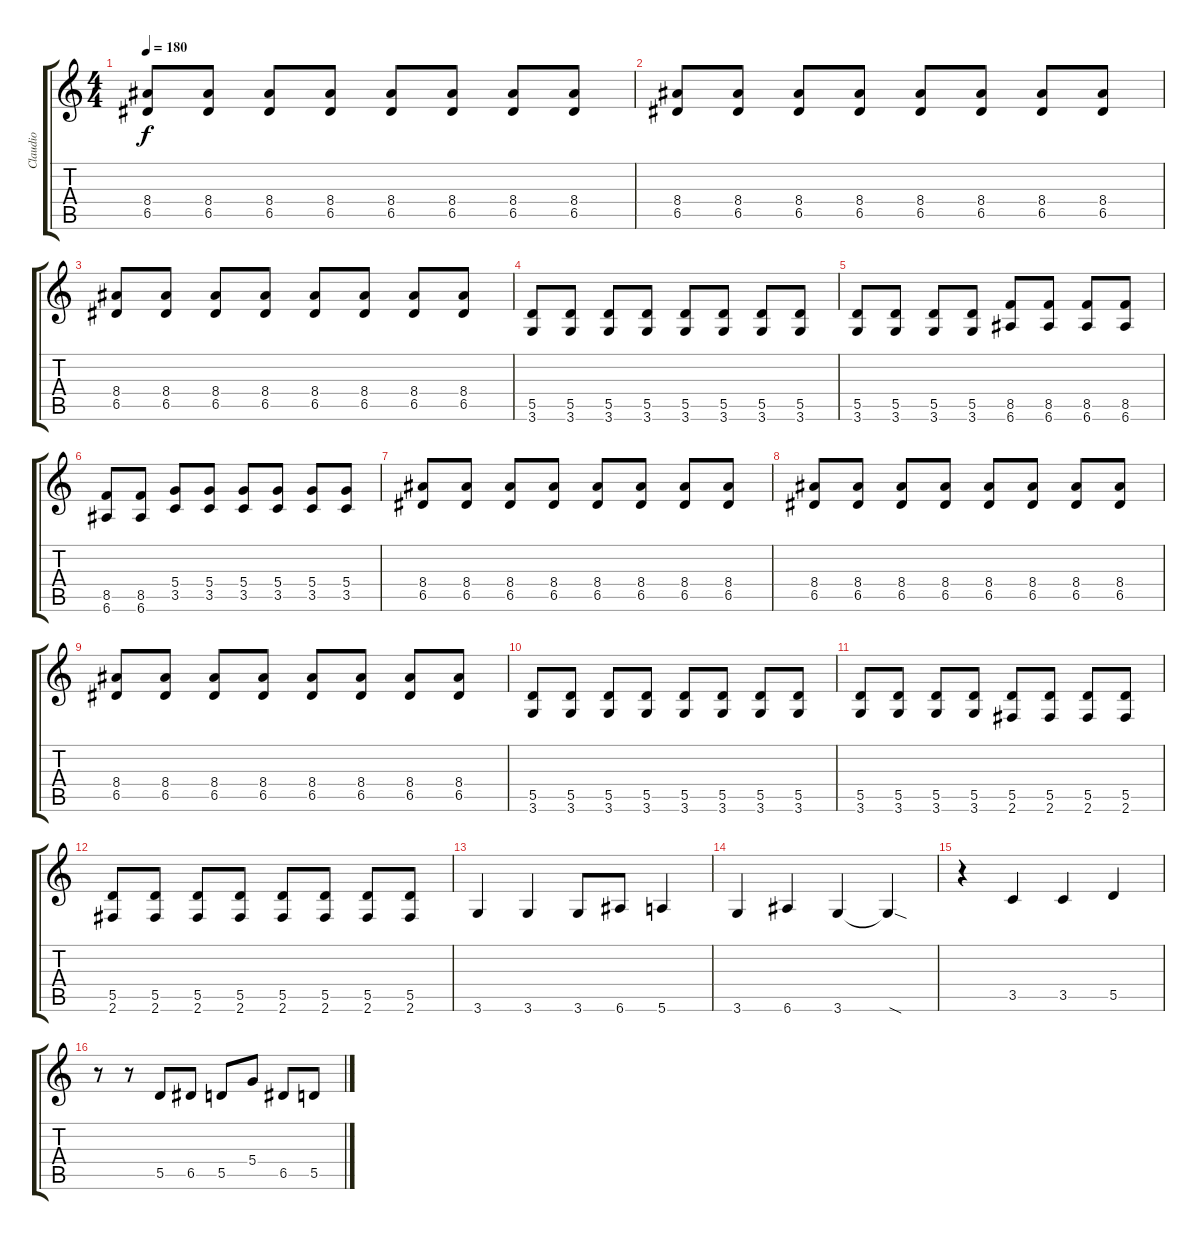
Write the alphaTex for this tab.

\track ("Claudio" "Claudio") {instrument distortionguitar}
\staff {score tabs}
\tuning (E4 B3 G3 D3 A2 E2) {hide}
\ts (4 4)
\tempo 180
\clef g2
\ks c
(8.4 6.5).8{dy f} (8.4 6.5).8 (8.4 6.5).8 (8.4 6.5).8 (8.4 6.5).8 (8.4 6.5).8 (8.4 6.5).8 (8.4 6.5).8 |
(8.4 6.5).8 (8.4 6.5).8 (8.4 6.5).8 (8.4 6.5).8 (8.4 6.5).8 (8.4 6.5).8 (8.4 6.5).8 (8.4 6.5).8 |
(8.4 6.5).8 (8.4 6.5).8 (8.4 6.5).8 (8.4 6.5).8 (8.4 6.5).8 (8.4 6.5).8 (8.4 6.5).8 (8.4 6.5).8 |
(5.5 3.6).8 (5.5 3.6).8 (5.5 3.6).8 (5.5 3.6).8 (5.5 3.6).8 (5.5 3.6).8 (5.5 3.6).8 (5.5 3.6).8 |
(5.5 3.6).8 (5.5 3.6).8 (5.5 3.6).8 (5.5 3.6).8 (8.5 6.6).8 (8.5 6.6).8 (8.5 6.6).8 (8.5 6.6).8 |
(8.5 6.6).8 (8.5 6.6).8 (5.4 3.5).8 (5.4 3.5).8 (5.4 3.5).8 (5.4 3.5).8 (5.4 3.5).8 (5.4 3.5).8 |
(8.4 6.5).8 (8.4 6.5).8 (8.4 6.5).8 (8.4 6.5).8 (8.4 6.5).8 (8.4 6.5).8 (8.4 6.5).8 (8.4 6.5).8 |
(8.4 6.5).8 (8.4 6.5).8 (8.4 6.5).8 (8.4 6.5).8 (8.4 6.5).8 (8.4 6.5).8 (8.4 6.5).8 (8.4 6.5).8 |
(8.4 6.5).8 (8.4 6.5).8 (8.4 6.5).8 (8.4 6.5).8 (8.4 6.5).8 (8.4 6.5).8 (8.4 6.5).8 (8.4 6.5).8 |
(5.5 3.6).8 (5.5 3.6).8 (5.5 3.6).8 (5.5 3.6).8 (5.5 3.6).8 (5.5 3.6).8 (5.5 3.6).8 (5.5 3.6).8 |
(5.5 3.6).8 (5.5 3.6).8 (5.5 3.6).8 (5.5 3.6).8 (5.5 2.6).8 (5.5 2.6).8 (5.5 2.6).8 (5.5 2.6).8 |
(5.5 2.6).8 (5.5 2.6).8 (5.5 2.6).8 (5.5 2.6).8 (5.5 2.6).8 (5.5 2.6).8 (5.5 2.6).8 (5.5 2.6).8 |
3.6.4 3.6.4 3.6.8 6.6.8 5.6.4 |
3.6.4 6.6.4 3.6.4 3.6{sod t}.4 |
r.4 3.5.4 3.5.4 5.5.4 |
r.8 r.8 5.5.8 6.5.8 5.5.8 5.4.8 6.5.8 5.5.8
